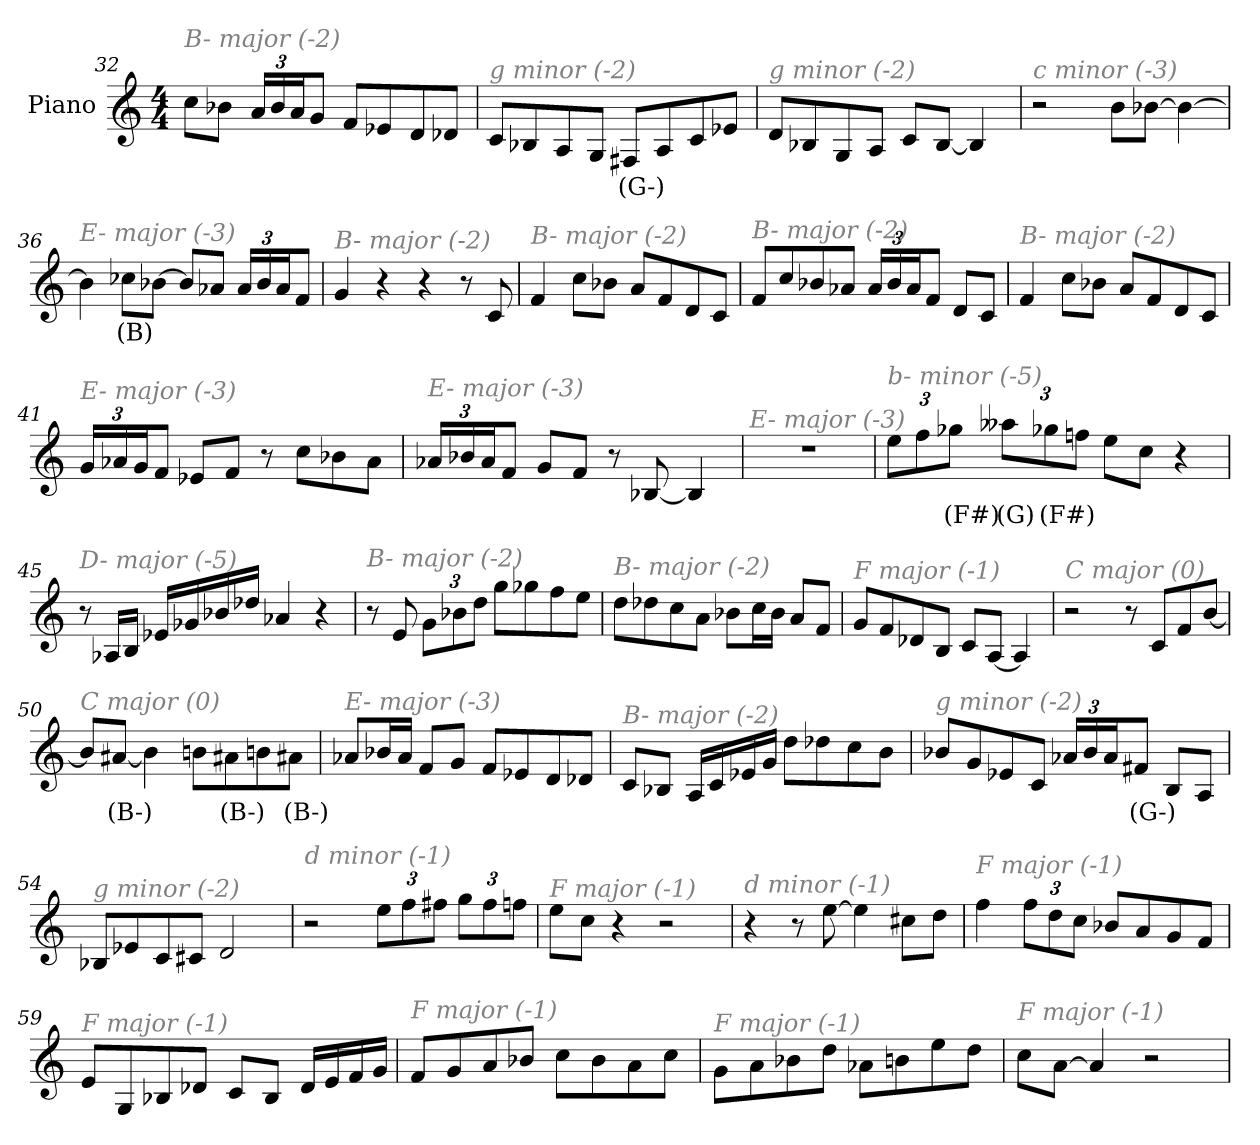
**kern	**text
*part1	*part1
*staff1	*staff1
*I"Piano	*
*I'Pno	*
*clefG2	*
*k[]	*
*M4/4	*
=32	=32
!LO:TX:i:color=#808080:t=B- major (-2)	!
8cc\L	.
8b-X\J	.
*Xbrackettup	*
24a/LL	.
24b-/	.
24a/J	.
8g/J	.
8f/L	.
8e-X/	.
8d/	.
8d-X/J	.
=33	=33
!LO:TX:i:color=#808080:t=g minor (-2)	!
8c/L	.
8B-X/	.
8A/	.
8G/J	.
8F#Xi/L	(G-)
8A/	.
8c/	.
8e-X/J	.
!!LO:LB:g=z
=34	=34
!LO:TX:i:color=#808080:t=g minor (-2)	!
8d/L	.
8B-X/	.
8G/	.
8A/J	.
8c/L	.
[8B-/J	.
4B-/]	.
=35	=35
!LO:TX:i:color=#808080:t=c minor (-3)	!
2r	.
8b\L	.
[8b-X\J	.
4b-\_	.
=36	=36
!LO:TX:i:color=#808080:t=E- major (-3)	!
4b-\]	.
8cc-Xj\L	(B)
[8b-X\J	.
8b-/L]	.
8a-X/J	.
24a-/LL	.
24b-/	.
24a-/J	.
8f/J	.
=37	=37
!LO:TX:i:color=#808080:t=B- major (-2)	!
4g/	.
4r	.
4r	.
8r	.
8c/	.
=38	=38
!LO:TX:i:color=#808080:t=B- major (-2)	!
4f/	.
8cc\L	.
8b-X\J	.
8a/L	.
8f/	.
8d/	.
8c/J	.
!!LO:LB:g=z
=39	=39
!LO:TX:i:color=#808080:t=B- major (-2)	!
8f/L	.
8cc/	.
8b-X/	.
8a-X/J	.
24a-/LL	.
24b-/	.
24a-/J	.
8f/J	.
8d/L	.
8c/J	.
=40	=40
!LO:TX:i:color=#808080:t=B- major (-2)	!
4f/	.
8cc\L	.
8b-X\J	.
8a/L	.
8f/	.
8d/	.
8c/J	.
=41	=41
!LO:TX:i:color=#808080:t=E- major (-3)	!
24g/LL	.
24a-X/	.
24g/J	.
8f/J	.
8e-X/L	.
8f/J	.
8r	.
8cc\L	.
8b-X\	.
8a-\J	.
=42	=42
!LO:TX:i:color=#808080:t=E- major (-3)	!
24a-X/LL	.
24b-X/	.
24a-/J	.
8f/J	.
8g/L	.
8f/J	.
8r	.
[8B-X/	.
4B-/]	.
!!LO:PB:g=z
=43	=43
!LO:TX:i:color=#808080:t=E- major (-3)	!
1r	.
=44	=44
!LO:TX:i:color=#808080:t=b- minor (-5)	!
12ee\L	.
12ff\	.
12gg-Xi\J	(F#)
12aa--Xj\L	(G)
12gg-Xi\	(F#)
12ffn\J	.
8ee\L	.
8cc\J	.
4r	.
=45	=45
!LO:TX:i:color=#808080:t=D- major (-5)	!
8r	.
16A-X/LL	.
16B/JJ	.
16e-X/LL	.
16g-X/	.
16b-X/	.
16dd-X/JJ	.
4a-X/	.
4r	.
=46	=46
!LO:TX:i:color=#808080:t=B- major (-2)	!
8r	.
8e/	.
12g\L	.
12b-X\	.
12dd\J	.
8gg\L	.
8gg-X\	.
8ff\	.
8ee\J	.
!!LO:LB:g=z
=47	=47
!LO:TX:i:color=#808080:t=B- major (-2)	!
8dd\L	.
8dd-X\	.
8cc\	.
8a\J	.
8b-X\L	.
16cc\L	.
16b-\JJ	.
8a/L	.
8f/J	.
=48	=48
!LO:TX:i:color=#808080:t=F major (-1)	!
8g/L	.
8f/	.
8d-X/	.
8B/J	.
8c/L	.
[8A/J	.
4A/]	.
=49	=49
!LO:TX:i:color=#808080:t=C major (0)	!
2r	.
8r	.
8c/L	.
8f/	.
[8b/J	.
=50	=50
!LO:TX:i:color=#808080:t=C major (0)	!
8b/L]	.
[8a#Xi/J	(B-)
4b-\]	.
8bn\L	.
8a#Xi\	(B-)
8bn\	.
8a#Xi\J	(B-)
!!LO:LB:g=z
=51	=51
!LO:TX:i:color=#808080:t=E- major (-3)	!
8a-X/L	.
16b-X/L	.
16a-/JJ	.
8f/L	.
8g/J	.
8f/L	.
8e-X/	.
8d/	.
8d-X/J	.
=52	=52
!LO:TX:i:color=#808080:t=B- major (-2)	!
8c/L	.
8B-X/J	.
16A/LL	.
16c/	.
16e-X/	.
16g/JJ	.
8dd\L	.
8dd-X\	.
8cc\	.
8b\J	.
=53	=53
!LO:TX:i:color=#808080:t=g minor (-2)	!
8b-X/L	.
8g/	.
8e-X/	.
8c/J	.
24a-X/LL	.
24b-/	.
24a-/J	.
8f#Xi/J	(G-)
8B/L	.
8A/J	.
=54	=54
!LO:TX:i:color=#808080:t=g minor (-2)	!
8B-X/L	.
8e-X/	.
8c/	.
8c#X/J	.
2d/	.
!!LO:LB:g=z
=55	=55
!LO:TX:i:color=#808080:t=d minor (-1)	!
2r	.
12ee\L	.
12ff\	.
12ff#X\J	.
12gg\L	.
12ff#\	.
12ffn\J	.
=56	=56
!LO:TX:i:color=#808080:t=F major (-1)	!
8ee\L	.
8cc\J	.
4r	.
2r	.
=57	=57
!LO:TX:i:color=#808080:t=d minor (-1)	!
4r	.
8r	.
[8ee\	.
4ee\]	.
8cc#X\L	.
8dd\J	.
=58	=58
!LO:TX:i:color=#808080:t=F major (-1)	!
4ff\	.
12ff\L	.
12dd\	.
12cc\J	.
8b-X/L	.
8a/	.
8g/	.
8f/J	.
!!LO:LB:g=z
=59	=59
!LO:TX:i:color=#808080:t=F major (-1)	!
8e/L	.
8G/	.
8B-X/	.
8d-X/J	.
8c/L	.
8B-/J	.
16d-/LL	.
16e/	.
16f/	.
16g/JJ	.
=60	=60
!LO:TX:i:color=#808080:t=F major (-1)	!
8f/L	.
8g/	.
8a/	.
8b-X/J	.
8cc\L	.
8b-\	.
8a\	.
8cc\J	.
=61	=61
!LO:TX:i:color=#808080:t=F major (-1)	!
8g\L	.
8a\	.
8b-X\	.
8dd\J	.
8a-X\L	.
8bn\	.
8ee\	.
8dd\J	.
=62	=62
!LO:TX:i:color=#808080:t=F major (-1)	!
8cc\L	.
[8a\J	.
4a/]	.
2r	.
=	=
*-	*-
